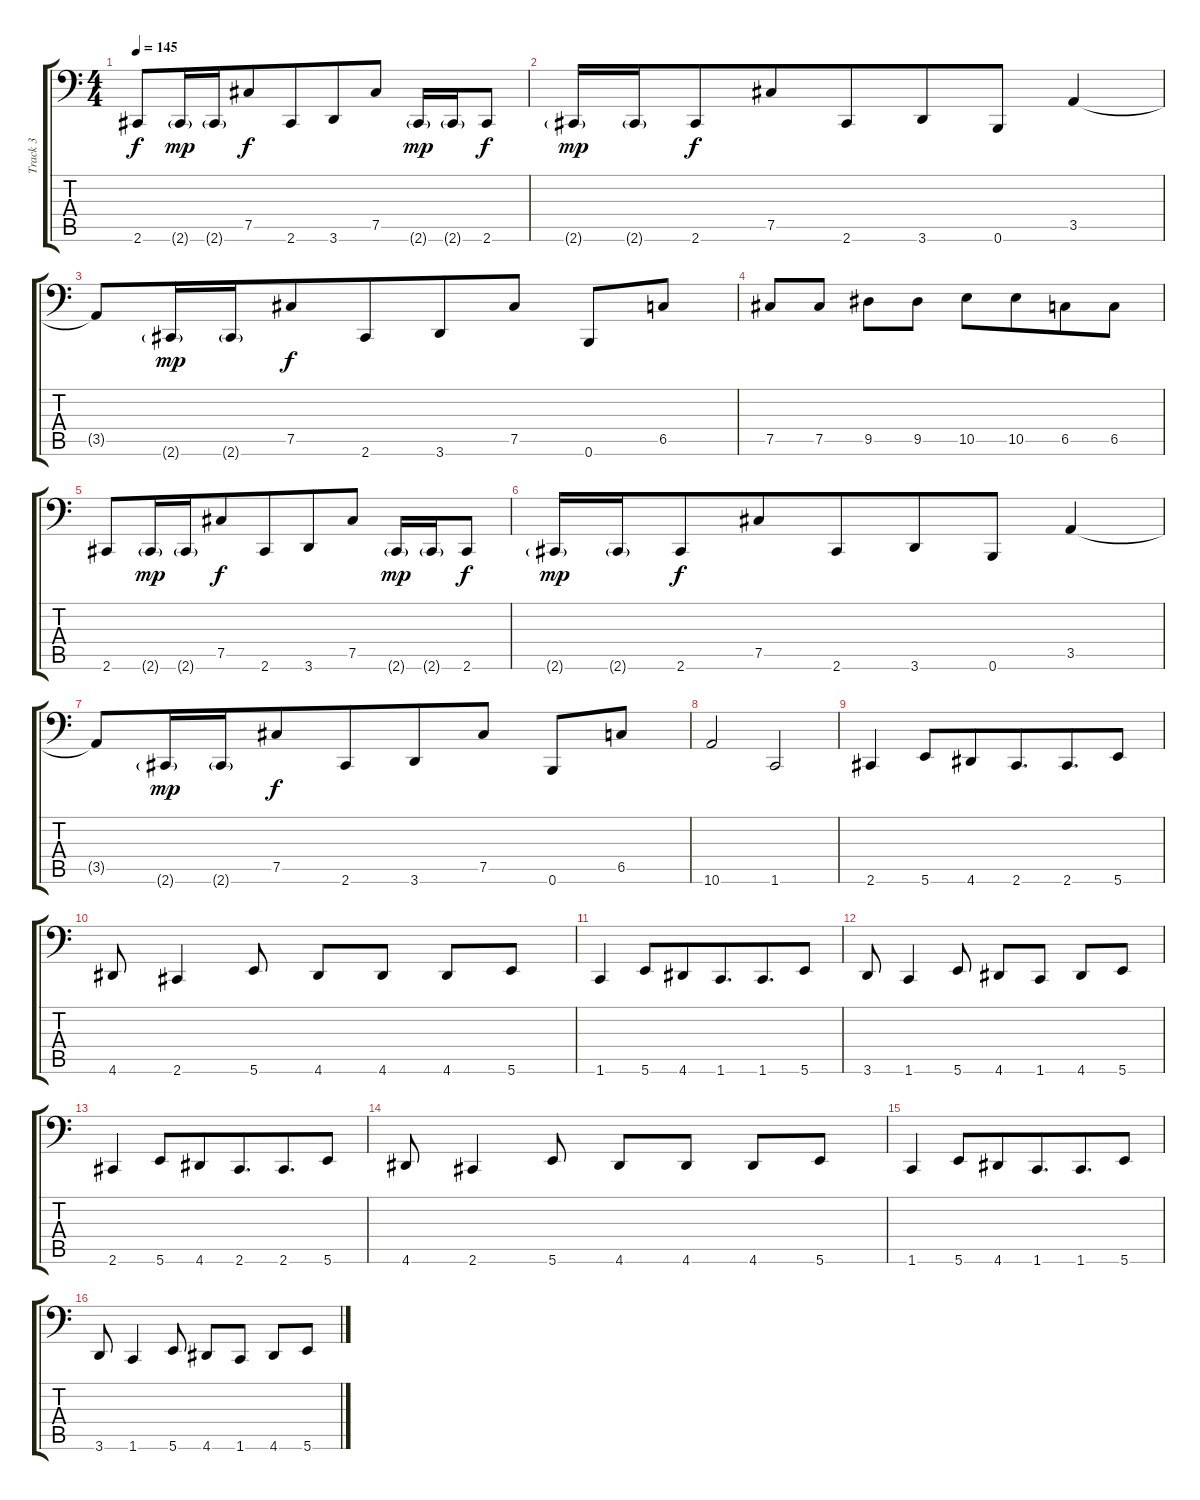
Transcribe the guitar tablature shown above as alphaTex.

\track ("Track 3" "Track 3") {instrument electricbassfinger}
\staff {score tabs}
\tuning (Db3 Ab2 E2 B1 Gb1 B0) {hide}
\ts (4 4)
\tempo 145
\clef f4
\ks c
2.6.8{dy f} 2.6{g}.16{dy mp beam merge} 2.6{g}.16{beam merge} 7.5.8{dy f} 2.6.8{beam merge} 3.6.8{beam merge} 7.5.8 2.6{g}.16{dy mp beam merge} 2.6{g}.16 2.6.8{dy f} |
2.6{g}.16{dy mp beam merge} 2.6{g}.16{beam merge} 2.6.8{dy f beam merge} 7.5.8 2.6.8{beam merge} 3.6.8 0.6.8 3.5.4 |
3.5{t}.8 2.6{g}.16{dy mp beam merge} 2.6{g}.16{beam merge} 7.5.8{dy f} 2.6.8{beam merge} 3.6.8{beam merge} 7.5.8 0.6.8 6.5.8 |
7.5.8 7.5.8 9.5.8 9.5.8 10.5.8 10.5.8{beam merge} 6.5.8{beam merge} 6.5.8 |
2.6.8 2.6{g}.16{dy mp beam merge} 2.6{g}.16{beam merge} 7.5.8{dy f} 2.6.8{beam merge} 3.6.8{beam merge} 7.5.8 2.6{g}.16{dy mp beam merge} 2.6{g}.16 2.6.8{dy f} |
2.6{g}.16{dy mp beam merge} 2.6{g}.16{beam merge} 2.6.8{dy f beam merge} 7.5.8 2.6.8{beam merge} 3.6.8 0.6.8 3.5.4 |
3.5{t}.8 2.6{g}.16{dy mp beam merge} 2.6{g}.16{beam merge} 7.5.8{dy f} 2.6.8{beam merge} 3.6.8{beam merge} 7.5.8 0.6.8 6.5.8 |
10.6.2 1.6.2 |
2.6.4{beam merge} 5.6.8 4.6.8{beam merge} 2.6.8{d beam merge} 2.6.8{d beam merge} 5.6.8 |
4.6.8 2.6.4 5.6.8 4.6.8 4.6.8 4.6.8{beam merge} 5.6.8 |
1.6.4{beam merge} 5.6.8 4.6.8{beam merge} 1.6.8{d beam merge} 1.6.8{d beam merge} 5.6.8 |
3.6.8 1.6.4 5.6.8 4.6.8 1.6.8 4.6.8{beam merge} 5.6.8 |
2.6.4{beam merge} 5.6.8 4.6.8{beam merge} 2.6.8{d beam merge} 2.6.8{d beam merge} 5.6.8 |
4.6.8 2.6.4 5.6.8 4.6.8 4.6.8 4.6.8{beam merge} 5.6.8 |
1.6.4{beam merge} 5.6.8 4.6.8{beam merge} 1.6.8{d beam merge} 1.6.8{d beam merge} 5.6.8 |
3.6.8 1.6.4 5.6.8 4.6.8 1.6.8 4.6.8{beam merge} 5.6.8
